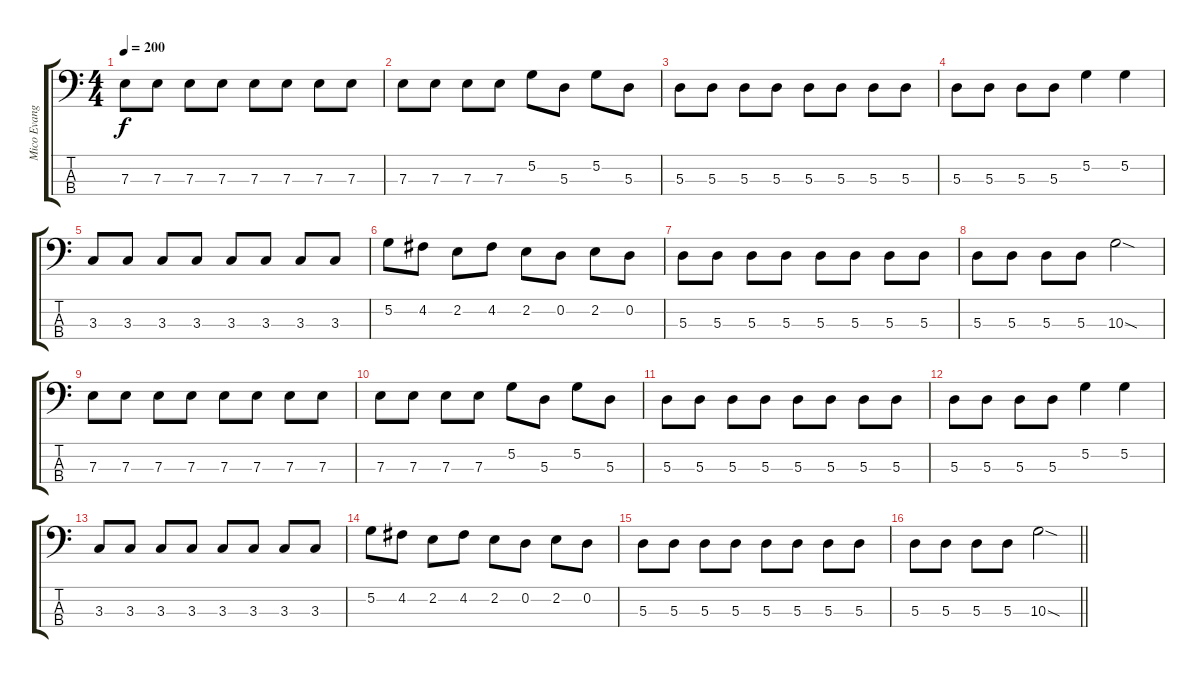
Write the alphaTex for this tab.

\track ("Mico Evangelista (Bass)" "Mico Evang") {instrument electricbassfinger}
\staff {score tabs}
\tuning (G2 D2 A1 E1) {hide}
\ts (4 4)
\tempo 200
\clef f4
\ks c
7.3.8{dy f} 7.3.8 7.3.8 7.3.8 7.3.8 7.3.8 7.3.8 7.3.8 |
7.3.8 7.3.8 7.3.8 7.3.8 5.2.8 5.3.8 5.2.8 5.3.8 |
5.3.8 5.3.8 5.3.8 5.3.8 5.3.8 5.3.8 5.3.8 5.3.8 |
5.3.8 5.3.8 5.3.8 5.3.8 5.2.4 5.2.4 |
3.3.8 3.3.8 3.3.8 3.3.8 3.3.8 3.3.8 3.3.8 3.3.8 |
5.2.8 4.2.8 2.2.8 4.2.8 2.2.8 0.2.8 2.2.8 0.2.8 |
5.3.8 5.3.8 5.3.8 5.3.8 5.3.8 5.3.8 5.3.8 5.3.8 |
5.3.8 5.3.8 5.3.8 5.3.8 10.3{sod}.2 |
7.3.8 7.3.8 7.3.8 7.3.8 7.3.8 7.3.8 7.3.8 7.3.8 |
7.3.8 7.3.8 7.3.8 7.3.8 5.2.8 5.3.8 5.2.8 5.3.8 |
5.3.8 5.3.8 5.3.8 5.3.8 5.3.8 5.3.8 5.3.8 5.3.8 |
5.3.8 5.3.8 5.3.8 5.3.8 5.2.4 5.2.4 |
3.3.8 3.3.8 3.3.8 3.3.8 3.3.8 3.3.8 3.3.8 3.3.8 |
5.2.8 4.2.8 2.2.8 4.2.8 2.2.8 0.2.8 2.2.8 0.2.8 |
5.3.8 5.3.8 5.3.8 5.3.8 5.3.8 5.3.8 5.3.8 5.3.8 |
\barLineRight lightlight
5.3.8 5.3.8 5.3.8 5.3.8 10.3{sod}.2
